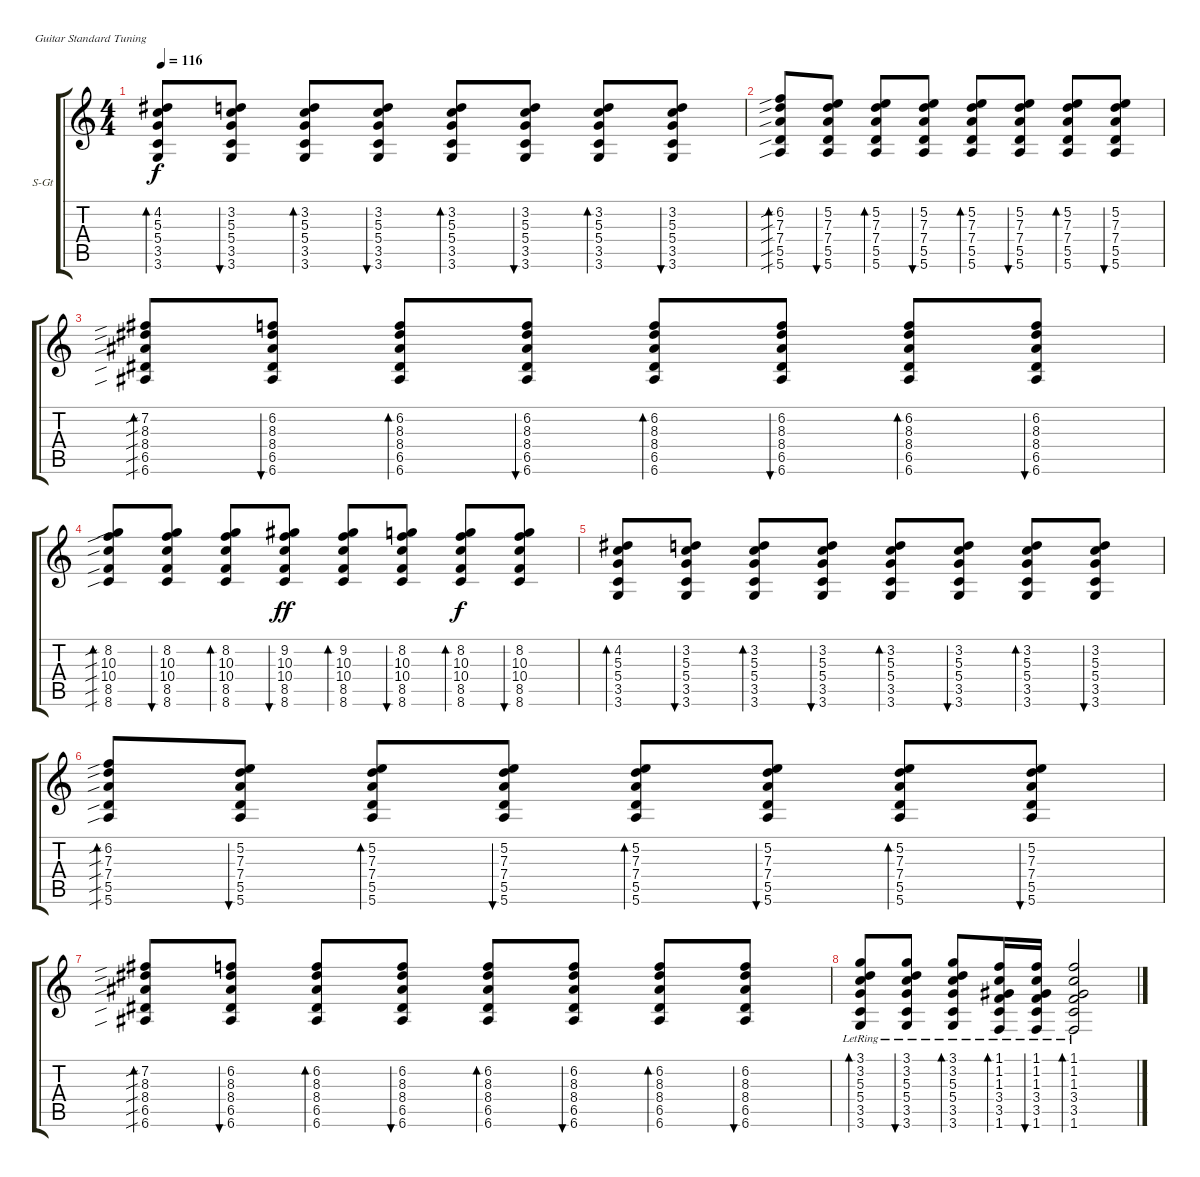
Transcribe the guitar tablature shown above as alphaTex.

\defaultSystemsLayout 4
\bracketExtendMode groupsimilarinstruments
\firstSystemTrackNameOrientation horizontal
\otherSystemsTrackNameOrientation horizontal
\track ("Steel Guitar" "S-Gt") {instrument acousticguitarsteel}
\staff {score tabs}
\tuning (E4 B3 G3 D3 A2 E2)
\ts (4 4)
\tempo 116
\clef g2
\ks c
(5.4 3.5 5.3 4.2 3.6).8{bd 51 dy f} (5.4 3.5 5.3 3.2 3.6).8{bu 51} (5.4 3.5 5.3 3.2 3.6).8{bd 51} (5.4 3.5 5.3 3.2 3.6).8{bu 51} (5.4 3.5 5.3 3.2 3.6).8{bd 51} (5.4 3.5 5.3 3.2 3.6).8{bu 51} (5.4 3.5 5.3 3.2 3.6).8{bd 51} (5.4 3.5 5.3 3.2 3.6).8{bu 51} |
(7.4{sib} 5.5{sib} 7.3{sib} 6.2{sib} 5.6{sib}).8{bd 51} (7.4 5.5 7.3 5.2 5.6).8{bu 51} (7.4 5.5 7.3 5.2 5.6).8{bd 51} (7.4 5.5 7.3 5.2 5.6).8{bu 51} (7.4 5.5 7.3 5.2 5.6).8{bd 51} (7.4 5.5 7.3 5.2 5.6).8{bu 51} (7.4 5.5 7.3 5.2 5.6).8{bd 51} (7.4 5.5 7.3 5.2 5.6).8{bu 51} |
(8.4{sib} 6.5{sib} 8.3{sib} 7.2{sib} 6.6{sib}).8{bd 51} (8.4 6.5 8.3 6.2 6.6).8{bu 51} (8.4 6.5 8.3 6.2 6.6).8{bd 51} (8.4 6.5 8.3 6.2 6.6).8{bu 51} (8.4 6.5 8.3 6.2 6.6).8{bd 51} (8.4 6.5 8.3 6.2 6.6).8{bu 51} (8.4 6.5 8.3 6.2 6.6).8{bd 51} (8.4 6.5 8.3 6.2 6.6).8{bu 51} |
(10.4{sib} 8.5{sib} 10.3{sib} 8.2{sib} 8.6{sib}).8{bd 51} (10.4 8.5 10.3 8.2 8.6).8{bu 51} (10.4 8.5 10.3 8.2 8.6).8{bd 51} (10.4 8.5 10.3 9.2 8.6).8{bu 51 dy ff} (10.4 8.5 10.3 9.2 8.6).8{bd 51} (10.4 8.5 10.3 8.2 8.6).8{bu 51} (10.4 8.5 10.3 8.2 8.6).8{bd 51 dy f} (10.4 8.5 10.3 8.2 8.6).8{bu 51} |
(5.4 3.5 5.3 4.2 3.6).8{bd 51} (5.4 3.5 5.3 3.2 3.6).8{bu 51} (5.4 3.5 5.3 3.2 3.6).8{bd 51} (5.4 3.5 5.3 3.2 3.6).8{bu 51} (5.4 3.5 5.3 3.2 3.6).8{bd 51} (5.4 3.5 5.3 3.2 3.6).8{bu 51} (5.4 3.5 5.3 3.2 3.6).8{bd 51} (5.4 3.5 5.3 3.2 3.6).8{bu 51} |
(7.4{sib} 5.5{sib} 7.3{sib} 6.2{sib} 5.6{sib}).8{bd 51} (7.4 5.5 7.3 5.2 5.6).8{bu 51} (7.4 5.5 7.3 5.2 5.6).8{bd 51} (7.4 5.5 7.3 5.2 5.6).8{bu 51} (7.4 5.5 7.3 5.2 5.6).8{bd 51} (7.4 5.5 7.3 5.2 5.6).8{bu 51} (7.4 5.5 7.3 5.2 5.6).8{bd 51} (7.4 5.5 7.3 5.2 5.6).8{bu 51} |
(8.4{sib} 6.5{sib} 8.3{sib} 7.2{sib} 6.6{sib}).8{bd 51} (8.4 6.5 8.3 6.2 6.6).8{bu 51} (8.4 6.5 8.3 6.2 6.6).8{bd 51} (8.4 6.5 8.3 6.2 6.6).8{bu 51} (8.4 6.5 8.3 6.2 6.6).8{bd 51} (8.4 6.5 8.3 6.2 6.6).8{bu 51} (8.4 6.5 8.3 6.2 6.6).8{bd 51} (8.4 6.5 8.3 6.2 6.6).8{bu 51} |
(5.3{lr} 5.4{lr} 3.5{lr} 3.6{lr} 3.2{lr} 3.1{lr}).8{bd 119} (5.3{lr} 5.4{lr} 3.5{lr} 3.1{lr} 3.2{lr} 3.6{lr}).8{bu 119} (5.3{lr} 5.4{lr} 3.5{lr} 3.6{lr} 3.2{lr} 3.1{lr}).8{bd 119} (1.3{lr} 3.4{lr} 3.5{lr} 1.6{lr} 1.2{lr} 1.1{lr}).16{bd 42} (1.3{lr} 3.4{lr} 3.5{lr} 1.1{lr} 1.2{lr} 1.6{lr}).16{bu 30} (1.3{lr} 3.4{lr} 3.5{lr} 1.6{lr} 1.2{lr} 1.1{lr}).2{bd 107}
